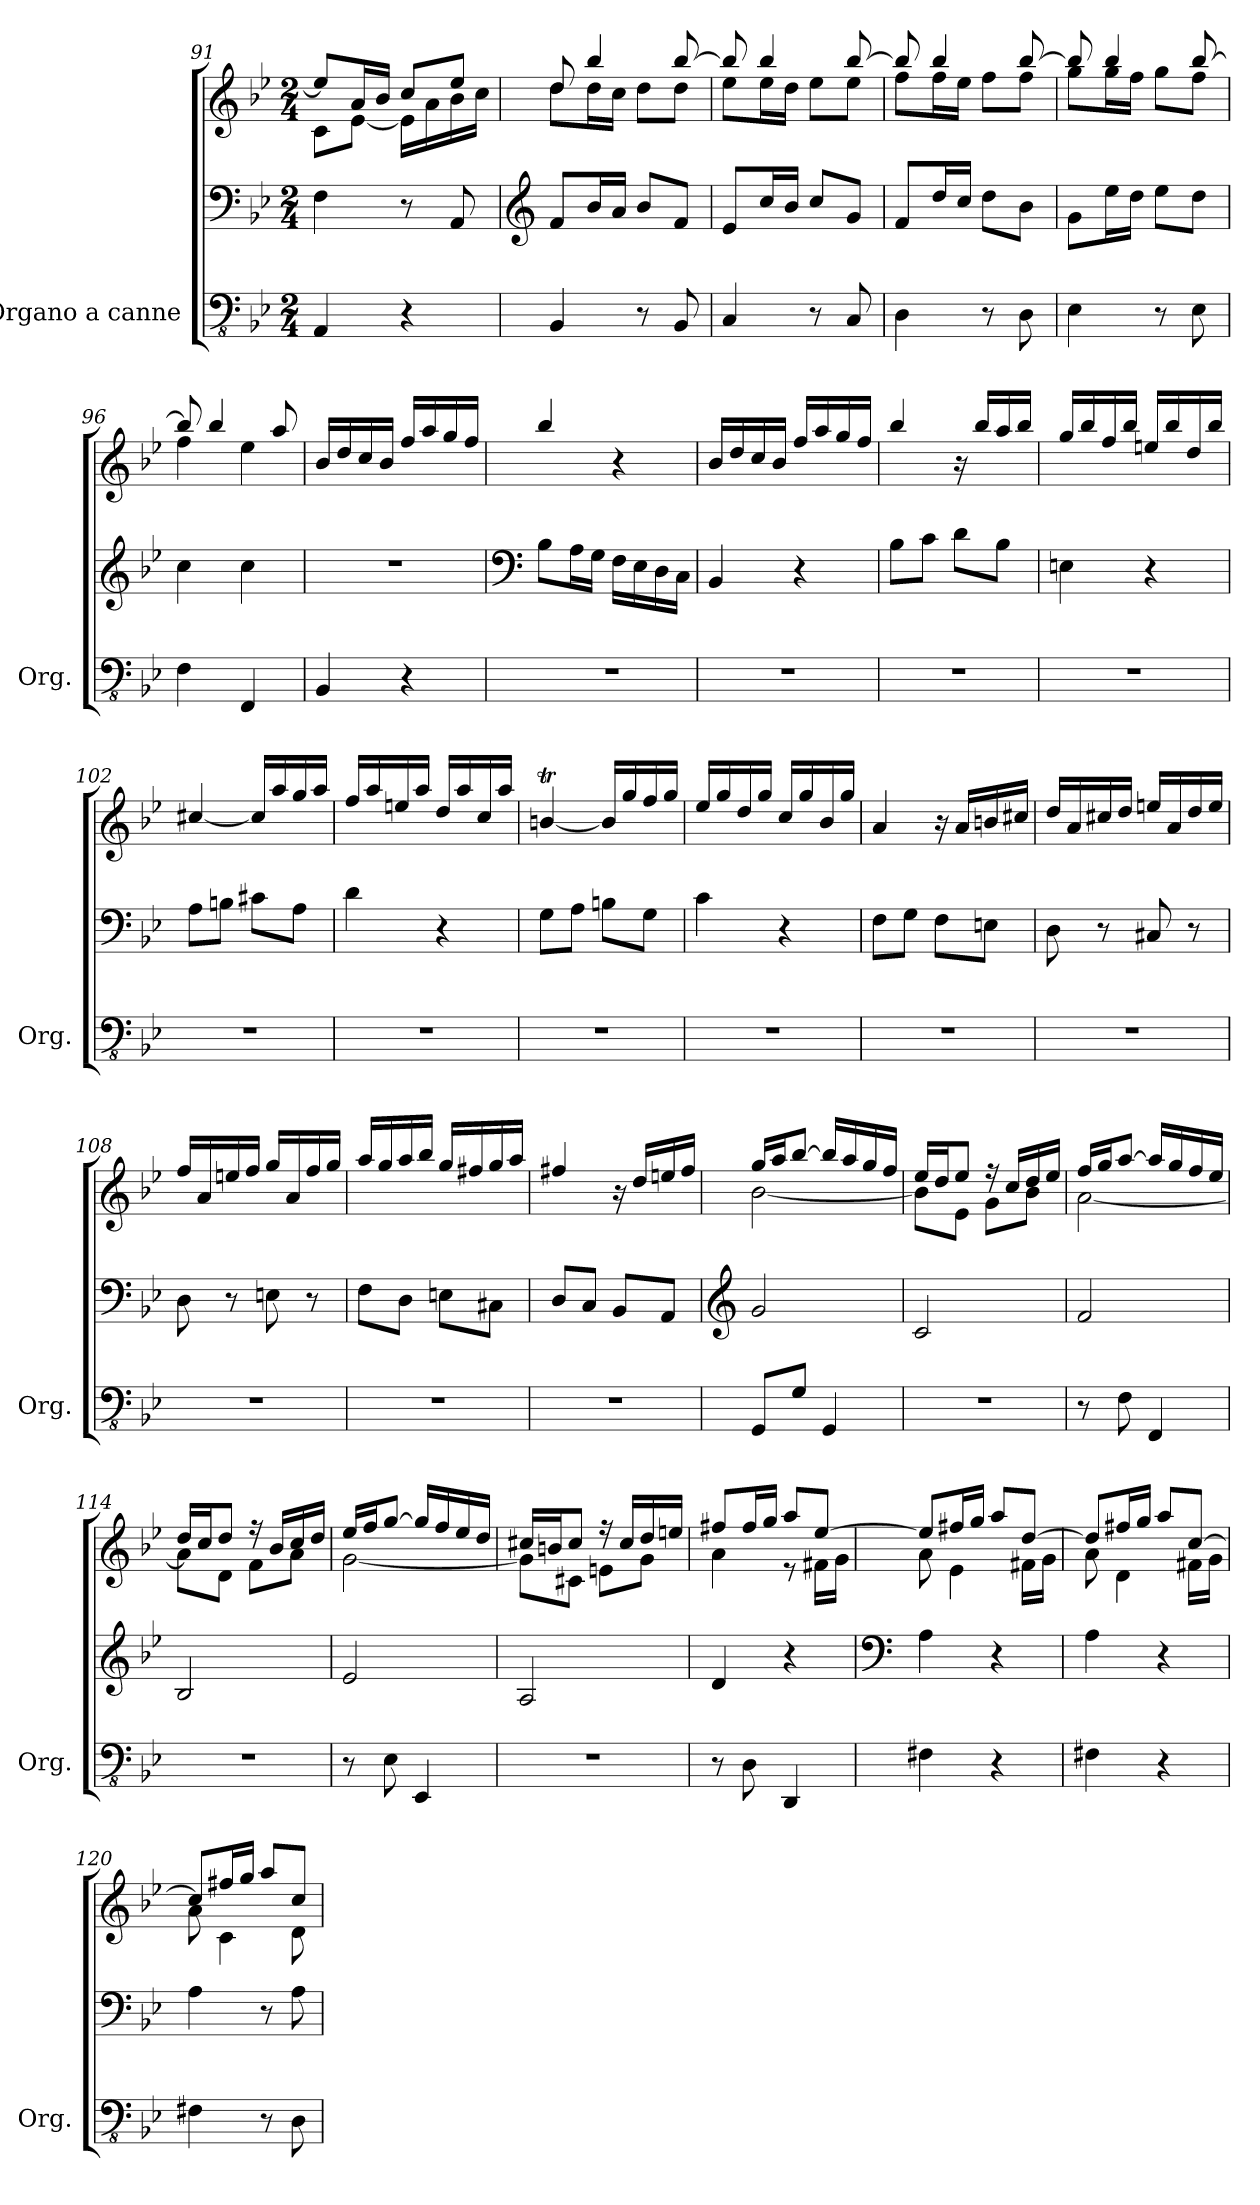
**kern	**kern	**kern
*part1	*part1	*part1
*staff3	*staff2	*staff1
*I"Organo a canne	*	*
*I'Org.	*	*
!!LO:LB:g=z
*clefFv4	*clefF4	*clefG2
*k[b-e-]	*k[b-e-]	*k[b-e-]
*M2/4	*M2/4	*M2/4
=91	=91	=91
*	*	*^
4AAA/	4F\	8ee-/L]	8c\L
.	.	16a/L	[8e-\J
.	.	16b-/JJ	.
4r	8r	8cc/L	16e-\LL]
.	.	.	16a\
.	8AA/	8ee-/J	16b-\
.	.	.	16cc\JJ
=92	=92	=92	=92
*	*clefG2	*	*
4BBB-/	8f/L	8dd/	8dd\L
.	16b-/L	4bb-/	16dd\L
.	16a/JJ	.	16cc\JJ
8r	8b-/L	.	8dd\L
8BBB-/	8f/J	[8bb-/	8dd\J
=93	=93	=93	=93
4CC/	8e-/L	8bb-/]	8ee-\L
.	16cc/L	4bb-/	16ee-\L
.	16b-/JJ	.	16dd\JJ
8r	8cc/L	.	8ee-\L
8CC/	8g/J	[8bb-/	8ee-\J
=94	=94	=94	=94
4DD\	8f/L	8bb-/]	8ff\L
.	16dd/L	4bb-/	16ff\L
.	16cc/JJ	.	16ee-\JJ
8r	8dd\L	.	8ff\L
8DD\	8b-\J	[8bb-/	8ff\J
=95	=95	=95	=95
4EE-\	8g\L	8bb-/]	8gg\L
.	16ee-\L	4bb-/	16gg\L
.	16dd\JJ	.	16ff\JJ
8r	8ee-\L	.	8gg\L
8EE-\	8dd\J	[8bb-/	8ff\J
=96	=96	=96	=96
4FF\	4cc\	8bb-/]	4ff\
.	.	4bb-/	.
4FFF/	4cc\	.	4ee-\
.	.	8aa/	.
*	*	*v	*v
=97	=97	=97
4BBB-/	2r	16b-/LL
.	.	16dd/
.	.	16cc/
.	.	16b-/JJ
4r	.	16ff/LL
.	.	16aa/
.	.	16gg/
.	.	16ff/JJ
!!LO:LB:g=z
=98	=98	=98
*	*clefF4	*
2r	8B-\L	4bb-/
.	16A\L	.
.	16G\JJ	.
.	16F\LL	4r
.	16E-\	.
.	16D\	.
.	16C\JJ	.
=99	=99	=99
2r	4BB-/	16b-/LL
.	.	16dd/
.	.	16cc/
.	.	16b-/JJ
.	4r	16ff/LL
.	.	16aa/
.	.	16gg/
.	.	16ff/JJ
=100	=100	=100
2r	8B-\L	4bb-/
.	8c\J	.
.	8d\L	16r
.	.	16bb-/LL
.	8B-\J	16aa/
.	.	16bb-/JJ
=101	=101	=101
2r	4En\	16gg/LL
.	.	16bb-/
.	.	16ff/
.	.	16bb-/JJ
.	4r	16een/LL
.	.	16bb-/
.	.	16dd/
.	.	16bb-/JJ
=102	=102	=102
2r	8A\L	[4cc#X/
.	8Bn\J	.
.	8c#X\L	16cc#/LL]
.	.	16aa/
.	8A\J	16gg/
.	.	16aa/JJ
!!LO:PB:g=z
=103	=103	=103
2r	4d\	16ff/LL
.	.	16aa/
.	.	16een/
.	.	16aa/JJ
.	4r	16dd/LL
.	.	16aa/
.	.	16cc/
.	.	16aa/JJ
=104	=104	=104
2r	8G\L	[4bnt/
.	8A\J	.
.	8Bn\L	16b/LL]
.	.	16gg/
.	8G\J	16ff/
.	.	16gg/JJ
=105	=105	=105
2r	4c\	16ee-/LL
.	.	16gg/
.	.	16dd/
.	.	16gg/JJ
.	4r	16cc/LL
.	.	16gg/
.	.	16b-/
.	.	16gg/JJ
=106	=106	=106
2r	8F\L	4a/
.	8G\J	.
.	8F\L	16r
.	.	16a/LL
.	8En\J	16bn/
.	.	16cc#X/JJ
=107	=107	=107
2r	8D\	16dd/LL
.	.	16a/
.	8r	16cc#X/
.	.	16dd/JJ
.	8C#X/	16een/LL
.	.	16a/
.	8r	16dd/
.	.	16ee/JJ
!!LO:LB:g=z
=108	=108	=108
2r	8D\	16ff/LL
.	.	16a/
.	8r	16een/
.	.	16ff/JJ
.	8En\	16gg/LL
.	.	16a/
.	8r	16ff/
.	.	16gg/JJ
=109	=109	=109
2r	8F\L	16aa/LL
.	.	16gg/
.	8D\J	16aa/
.	.	16bb-/JJ
.	8En\L	16gg/LL
.	.	16ff#X/
.	8C#X\J	16gg/
.	.	16aa/JJ
=110	=110	=110
2r	8D/L	4ff#X/
.	8C/J	.
.	8BB-/L	16r
.	.	16dd/LL
.	8AA/J	16een/
.	.	16ff#/JJ
=111	=111	=111
*	*clefG2	*
*	*	*^
8GGG/L	2g/	16gg/LL	[2b-\
.	.	16aa/J	.
8GG/J	.	[8bb-/J	.
4GGG/	.	16bb-/LL]	.
.	.	16aa/	.
.	.	16gg/	.
.	.	16ff/JJ	.
=112	=112	=112	=112
2r	2c/	16ee-/LL	8b-\L]
.	.	16dd/J	.
.	.	8ee-/J	8e-\J
.	.	16r	8g\L
.	.	16cc/LL	.
.	.	16dd/	8b-\J
.	.	16ee-/JJ	.
!!LO:LB:g=z	!!
=113	=113	=113	=113
8r	2f/	16ff/LL	[2a\
.	.	16gg/J	.
8FF\	.	[8aa/J	.
4FFF/	.	16aa/LL]	.
.	.	16gg/	.
.	.	16ff/	.
.	.	16ee-/JJ	.
=114	=114	=114	=114
2r	2B-/	16dd/LL	8a\L]
.	.	16cc/J	.
.	.	8dd/J	8d\J
.	.	16r	8f\L
.	.	16b-/LL	.
.	.	16cc/	8a\J
.	.	16dd/JJ	.
=115	=115	=115	=115
8r	2e-/	16ee-/LL	[2g\
.	.	16ff/J	.
8EE-\	.	[8gg/J	.
4EEE-/	.	16gg/LL]	.
.	.	16ff/	.
.	.	16ee-/	.
.	.	16dd/JJ	.
=116	=116	=116	=116
2r	2A/	16cc#X/LL	8g\L]
.	.	16bn/J	.
.	.	8cc#/J	8c#X\J
.	.	16r	8en\L
.	.	16cc#/LL	.
.	.	16dd/	8g\J
.	.	16een/JJ	.
=117	=117	=117	=117
8r	4d/	8ff#X/L	4a\
8DD\	.	16ff#/L	.
.	.	16gg/JJ	.
4DDD/	4r	8aa/L	8r
.	.	[8ee-/J	16f#X\LL
.	.	.	16g\JJ
=118	=118	=118	=118
*	*clefF4	*	*
4FF#X\	4A\	8ee-/L]	8a\
.	.	16ff#X/L	4e-\
.	.	16gg/JJ	.
4r	4r	8aa/L	.
.	.	[8dd/J	16f#X\LL
.	.	.	16g\JJ
!!LO:LB:g=z	!!
=119	=119	=119	=119
4FF#X\	4A\	8dd/L]	8a\
.	.	16ff#X/L	4d\
.	.	16gg/JJ	.
4r	4r	8aa/L	.
.	.	[8cc/J	16f#X\LL
.	.	.	16g\JJ
=120	=120	=120	=120
4FF#X\	4A\	8cc/L]	8a\
.	.	16ff#X/L	4c\
.	.	16gg/JJ	.
8r	8r	8aa/L	.
8DD\	8A\	8cc/J	8d\
*	*	*v	*v
=	=	=
*-	*-	*-
